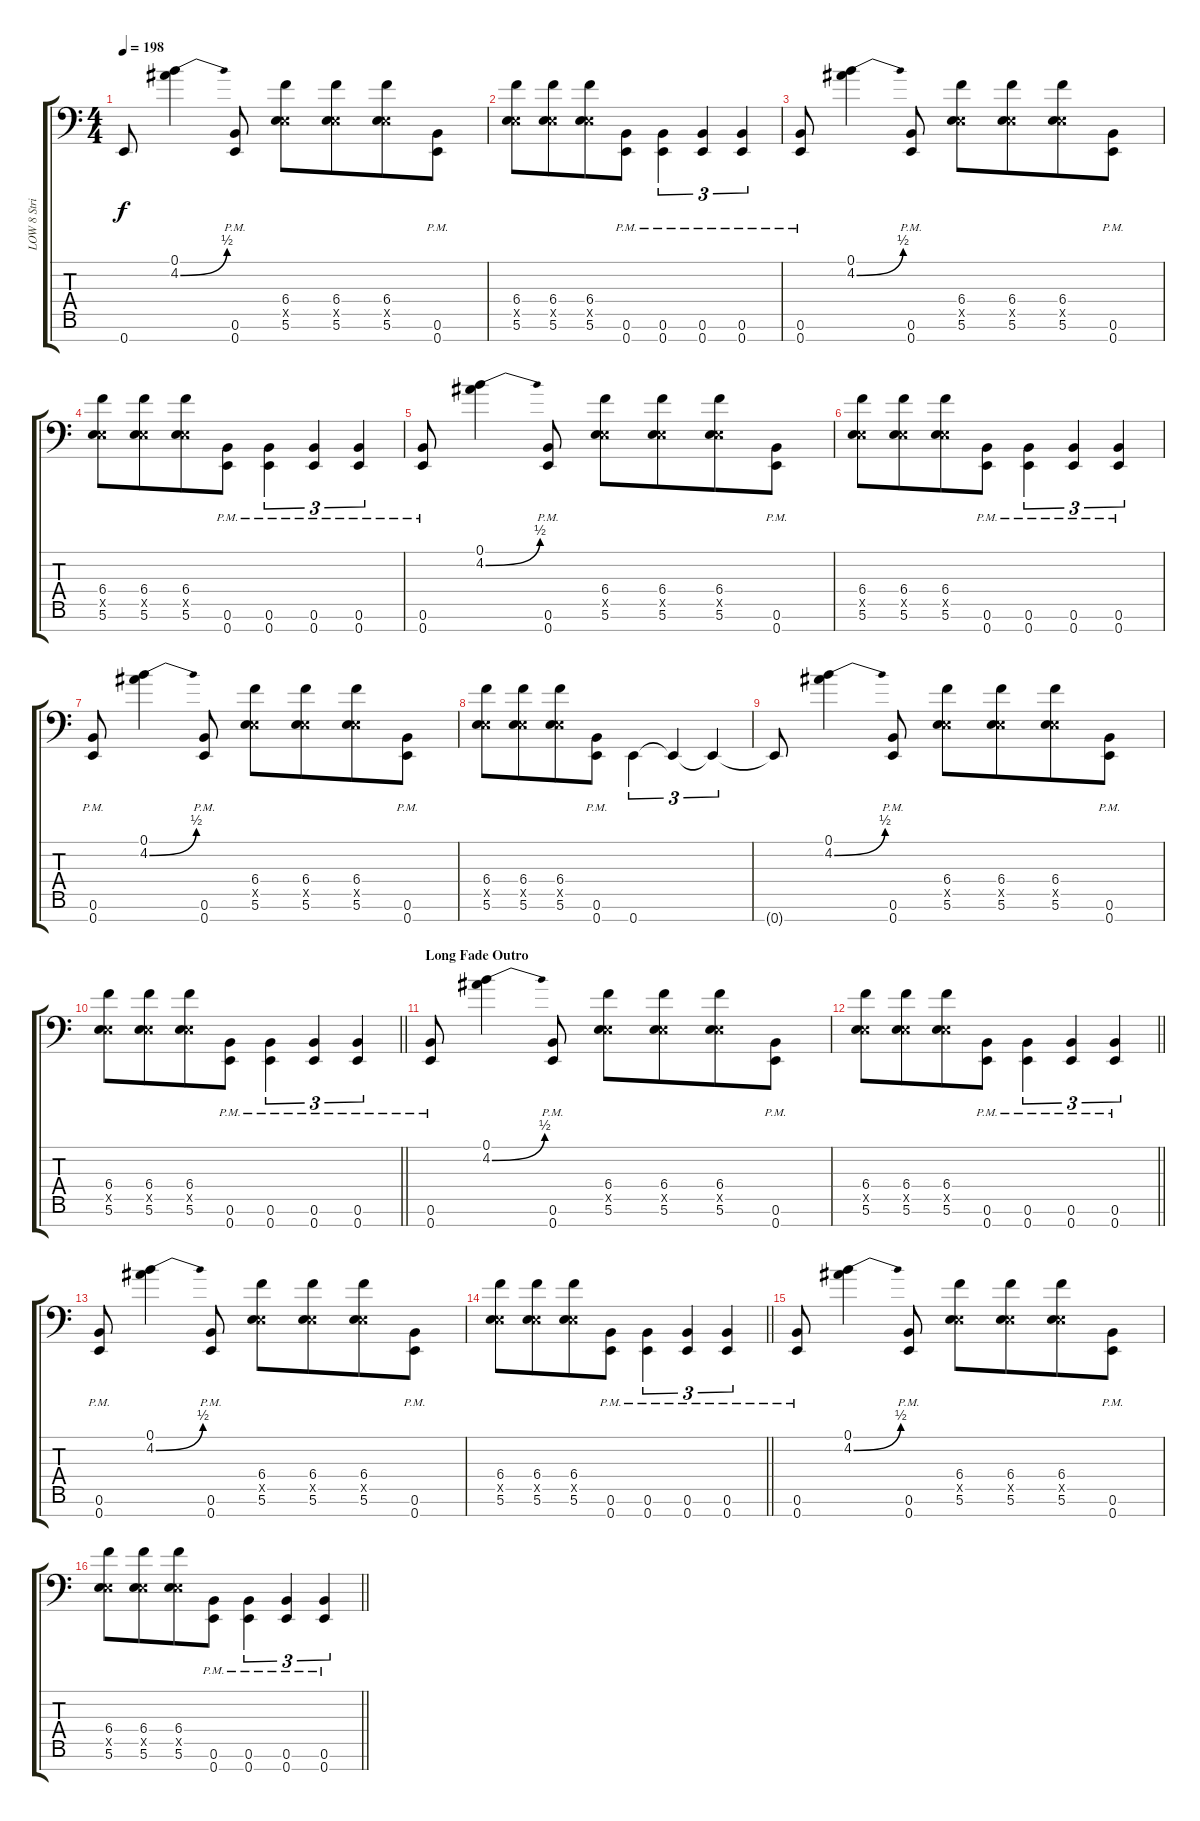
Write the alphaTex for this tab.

\track ("LOW 8 String RIGHT" "LOW 8 Stri") {instrument distortionguitar}
\staff {score tabs}
\tuning (B3 Gb3 E3 B2 E2 B1 E1) {hide}
\ts (4 4)
\tempo 198
\clef f4
\ks c
0.7{t}.8{dy f} (0.1 4.2{be (bend 0 0 60 2)}).4 (0.6{pm} 0.7{pm}).8 (6.4 0.5{x} 5.6).8 (6.4 0.5{x} 5.6).8{beam merge} (6.4 0.5{x} 5.6).8 (0.6{pm} 0.7{pm}).8 |
(6.4 0.5{x} 5.6).8 (6.4 0.5{x} 5.6).8{beam merge} (6.4 0.5{x} 5.6).8{beam merge} (0.6{pm} 0.7{pm}).8{beam merge} (0.6{pm} 0.7{pm}).4{tu (3 2)} (0.6{pm} 0.7{pm}).4{tu (3 2)} (0.6{pm} 0.7{pm}).4{tu (3 2)} |
(0.6{pm} 0.7{pm}).8 (0.1 4.2{be (bend 0 0 60 2)}).4 (0.6{pm} 0.7{pm}).8 (6.4 0.5{x} 5.6).8 (6.4 0.5{x} 5.6).8{beam merge} (6.4 0.5{x} 5.6).8 (0.6{pm} 0.7{pm}).8 |
(6.4 0.5{x} 5.6).8 (6.4 0.5{x} 5.6).8{beam merge} (6.4 0.5{x} 5.6).8{beam merge} (0.6{pm} 0.7{pm}).8{beam merge} (0.6{pm} 0.7{pm}).4{tu (3 2)} (0.6{pm} 0.7{pm}).4{tu (3 2)} (0.6{pm} 0.7{pm}).4{tu (3 2)} |
(0.6{pm} 0.7{pm}).8 (0.1 4.2{be (bend 0 0 60 2)}).4 (0.6{pm} 0.7{pm}).8 (6.4 0.5{x} 5.6).8 (6.4 0.5{x} 5.6).8{beam merge} (6.4 0.5{x} 5.6).8 (0.6{pm} 0.7{pm}).8 |
(6.4 0.5{x} 5.6).8 (6.4 0.5{x} 5.6).8{beam merge} (6.4 0.5{x} 5.6).8{beam merge} (0.6{pm} 0.7{pm}).8{beam merge} (0.6{pm} 0.7{pm}).4{tu (3 2)} (0.6{pm} 0.7{pm}).4{tu (3 2)} (0.6{pm} 0.7{pm}).4{tu (3 2)} |
(0.6{pm} 0.7{pm}).8 (0.1 4.2{be (bend 0 0 60 2)}).4 (0.6{pm} 0.7{pm}).8 (6.4 0.5{x} 5.6).8 (6.4 0.5{x} 5.6).8{beam merge} (6.4 0.5{x} 5.6).8 (0.6{pm} 0.7{pm}).8 |
(6.4 0.5{x} 5.6).8 (6.4 0.5{x} 5.6).8{beam merge} (6.4 0.5{x} 5.6).8{beam merge} (0.6{pm} 0.7{pm}).8{beam merge} 0.7.4{tu (3 2)} 0.7{t}.4{tu (3 2)} 0.7{t}.4{tu (3 2)} |
0.7{t}.8 (0.1 4.2{be (bend 0 0 60 2)}).4 (0.6{pm} 0.7{pm}).8 (6.4 0.5{x} 5.6).8 (6.4 0.5{x} 5.6).8{beam merge} (6.4 0.5{x} 5.6).8 (0.6{pm} 0.7{pm}).8 |
\barLineRight lightlight
(6.4 0.5{x} 5.6).8 (6.4 0.5{x} 5.6).8{beam merge} (6.4 0.5{x} 5.6).8{beam merge} (0.6{pm} 0.7{pm}).8{beam merge} (0.6{pm} 0.7{pm}).4{tu (3 2)} (0.6{pm} 0.7{pm}).4{tu (3 2)} (0.6{pm} 0.7{pm}).4{tu (3 2)} |
\section ("" "Long Fade Outro")
(0.6{pm} 0.7{pm}).8 (0.1 4.2{be (bend 0 0 60 2)}).4 (0.6{pm} 0.7{pm}).8 (6.4 0.5{x} 5.6).8 (6.4 0.5{x} 5.6).8{beam merge} (6.4 0.5{x} 5.6).8 (0.6{pm} 0.7{pm}).8 |
\barLineRight lightlight
(6.4 0.5{x} 5.6).8 (6.4 0.5{x} 5.6).8{beam merge} (6.4 0.5{x} 5.6).8{beam merge} (0.6{pm} 0.7{pm}).8{beam merge} (0.6{pm} 0.7{pm}).4{tu (3 2)} (0.6{pm} 0.7{pm}).4{tu (3 2)} (0.6{pm} 0.7{pm}).4{tu (3 2)} |
(0.6{pm} 0.7{pm}).8 (0.1 4.2{be (bend 0 0 60 2)}).4 (0.6{pm} 0.7{pm}).8 (6.4 0.5{x} 5.6).8 (6.4 0.5{x} 5.6).8{beam merge} (6.4 0.5{x} 5.6).8 (0.6{pm} 0.7{pm}).8 |
\barLineRight lightlight
(6.4 0.5{x} 5.6).8 (6.4 0.5{x} 5.6).8{beam merge} (6.4 0.5{x} 5.6).8{beam merge} (0.6{pm} 0.7{pm}).8{beam merge} (0.6{pm} 0.7{pm}).4{tu (3 2)} (0.6{pm} 0.7{pm}).4{tu (3 2)} (0.6{pm} 0.7{pm}).4{tu (3 2)} |
(0.6{pm} 0.7{pm}).8 (0.1 4.2{be (bend 0 0 60 2)}).4 (0.6{pm} 0.7{pm}).8 (6.4 0.5{x} 5.6).8 (6.4 0.5{x} 5.6).8{beam merge} (6.4 0.5{x} 5.6).8 (0.6{pm} 0.7{pm}).8 |
\barLineRight lightlight
(6.4 0.5{x} 5.6).8 (6.4 0.5{x} 5.6).8{beam merge} (6.4 0.5{x} 5.6).8{beam merge} (0.6{pm} 0.7{pm}).8{beam merge} (0.6{pm} 0.7{pm}).4{tu (3 2)} (0.6{pm} 0.7{pm}).4{tu (3 2)} (0.6{pm} 0.7{pm}).4{tu (3 2)}
